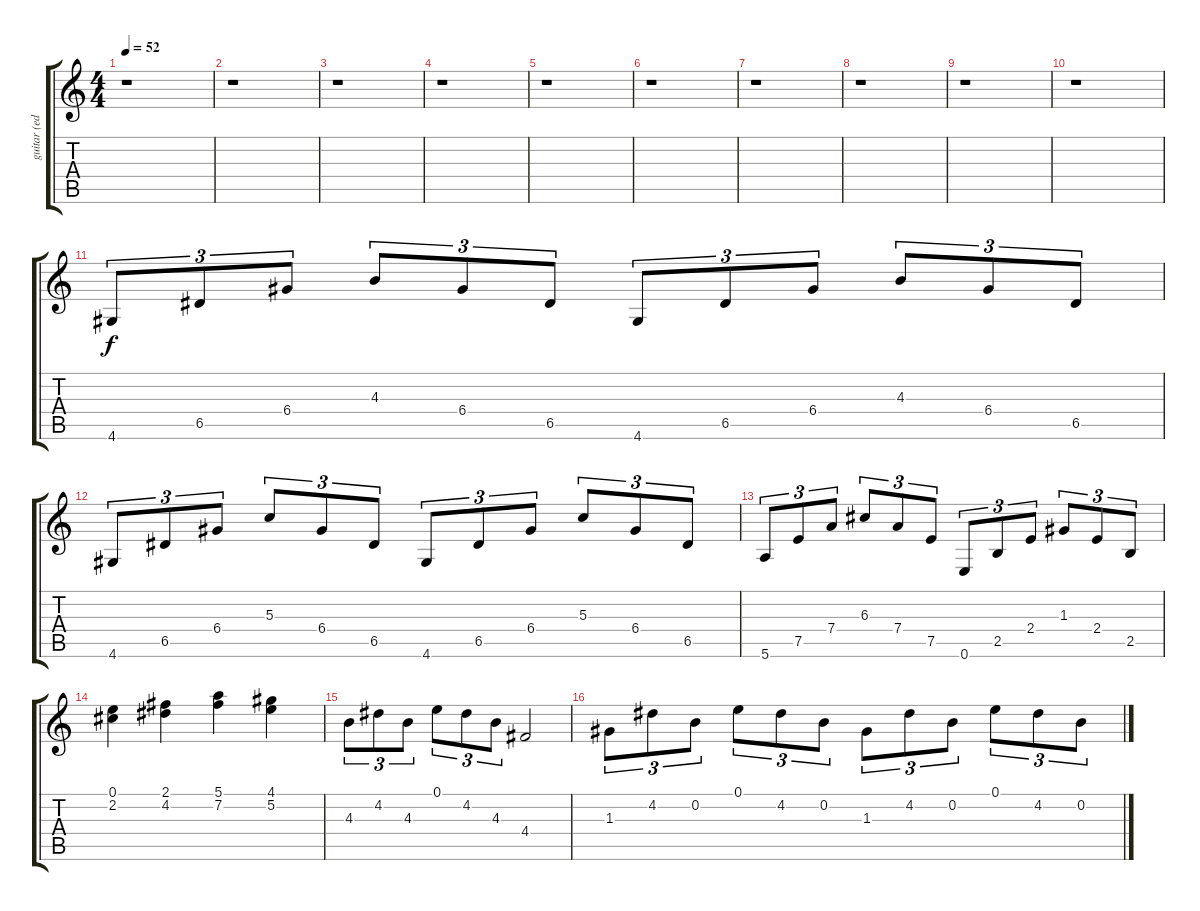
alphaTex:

\track ("guitar (ed)" "guitar (ed") {instrument electricguitarclean}
\staff {score tabs}
\tuning (E4 B3 G3 D3 A2 E2) {hide}
\ts (4 4)
\tempo 52
\clef g2
\ks c
r.1{dy f instrument electricguitarclean} |
r.1 |
r.1 |
r.1 |
r.1 |
r.1 |
r.1 |
r.1 |
r.1 |
r.1 |
4.6.8{tu (3 2)} 6.5.8{tu (3 2)} 6.4.8{tu (3 2)} 4.3.8{tu (3 2)} 6.4.8{tu (3 2)} 6.5.8{tu (3 2)} 4.6.8{tu (3 2)} 6.5.8{tu (3 2)} 6.4.8{tu (3 2)} 4.3.8{tu (3 2)} 6.4.8{tu (3 2)} 6.5.8{tu (3 2)} |
4.6.8{tu (3 2)} 6.5.8{tu (3 2)} 6.4.8{tu (3 2)} 5.3.8{tu (3 2)} 6.4.8{tu (3 2)} 6.5.8{tu (3 2)} 4.6.8{tu (3 2)} 6.5.8{tu (3 2)} 6.4.8{tu (3 2)} 5.3.8{tu (3 2)} 6.4.8{tu (3 2)} 6.5.8{tu (3 2)} |
5.6.8{tu (3 2)} 7.5.8{tu (3 2)} 7.4.8{tu (3 2)} 6.3.8{tu (3 2)} 7.4.8{tu (3 2)} 7.5.8{tu (3 2)} 0.6.8{tu (3 2)} 2.5.8{tu (3 2)} 2.4.8{tu (3 2)} 1.3.8{tu (3 2)} 2.4.8{tu (3 2)} 2.5.8{tu (3 2)} |
(0.1 2.2).4 (2.1 4.2).4 (5.1 7.2).4 (4.1 5.2).4 |
4.3.8{tu (3 2)} 4.2.8{tu (3 2)} 4.3.8{tu (3 2)} 0.1.8{tu (3 2)} 4.2.8{tu (3 2)} 4.3.8{tu (3 2)} 4.4.2 |
1.3.8{tu (3 2)} 4.2.8{tu (3 2)} 0.2.8{tu (3 2)} 0.1.8{tu (3 2)} 4.2.8{tu (3 2)} 0.2.8{tu (3 2)} 1.3.8{tu (3 2)} 4.2.8{tu (3 2)} 0.2.8{tu (3 2)} 0.1.8{tu (3 2)} 4.2.8{tu (3 2)} 0.2.8{tu (3 2)}
